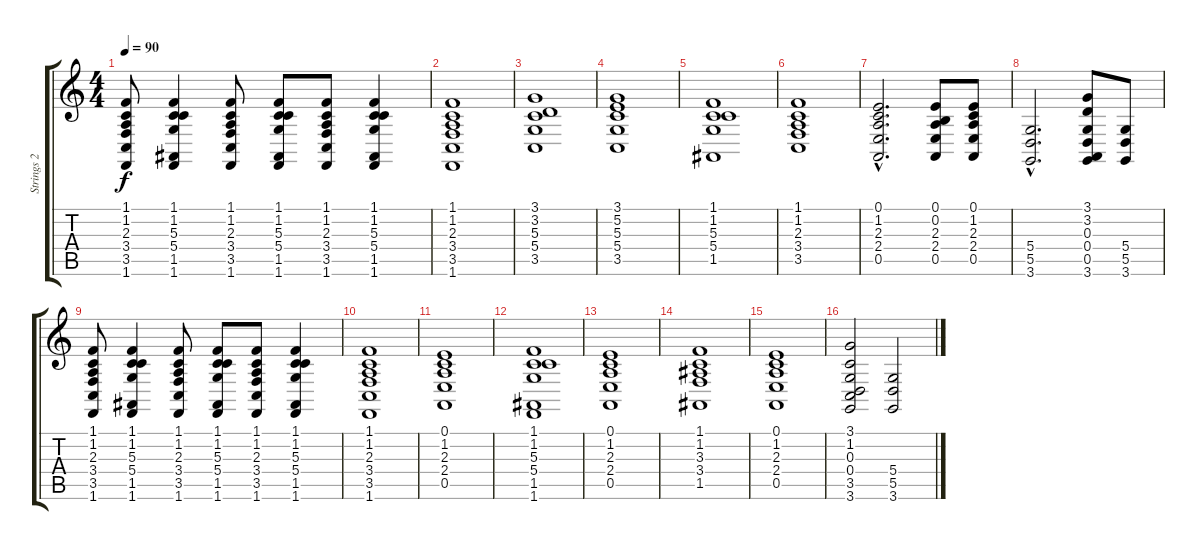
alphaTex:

\track ("Strings 2" "Strings 2") {instrument stringensemble2}
\staff {score tabs}
\tuning (E4 B3 G3 D3 A2 E2) {hide}
\ts (4 4)
\tempo 90
\clef g2
\ks c
(1.1 1.2 2.3 3.4 3.5 1.6).8{dy f} (1.1 1.2 5.3 5.4 1.5 1.6).4 (1.1 1.2 2.3 3.4 3.5 1.6).8 (1.1 1.2 5.3 5.4 1.5 1.6).8 (1.1 1.2 2.3 3.4 3.5 1.6).8 (1.1 1.2 5.3 5.4 1.5 1.6).4 |
(1.1 1.2 2.3 3.4 3.5 1.6).1 |
(3.1 3.2 5.3 5.4 3.5).1 |
(3.1 5.2 5.3 5.4 3.5).1 |
(1.1 1.2 5.3 5.4 1.5).1 |
(1.1 1.2 2.3 3.4 3.5).1 |
(0.1{hac} 1.2{hac} 2.3{hac} 2.4{hac} 0.5{hac}).2{d} (0.1 0.2 2.3 2.4 0.5).8 (0.1 1.2 2.3 2.4 0.5).8 |
(5.4{hac} 5.5{hac} 3.6{hac}).2{d} (3.1 3.2 0.3 0.4 0.5 3.6).8 (5.4 5.5 3.6).8 |
(1.1 1.2 2.3 3.4 3.5 1.6).8 (1.1 1.2 5.3 5.4 1.5 1.6).4 (1.1 1.2 2.3 3.4 3.5 1.6).8 (1.1 1.2 5.3 5.4 1.5 1.6).8 (1.1 1.2 2.3 3.4 3.5 1.6).8 (1.1 1.2 5.3 5.4 1.5 1.6).4 |
(1.1 1.2 2.3 3.4 3.5 1.6).1 |
(0.1 1.2 2.3 2.4 0.5).1 |
(1.1 1.2 5.3 5.4 1.5 1.6).1 |
(0.1 1.2 2.3 2.4 0.5).1 |
(1.1 1.2 3.3 3.4 1.5).1 |
(0.1 1.2 2.3 2.4 0.5).1 |
(3.1 1.2 0.3 0.4 3.5 3.6).2 (5.4 5.5 3.6).2
